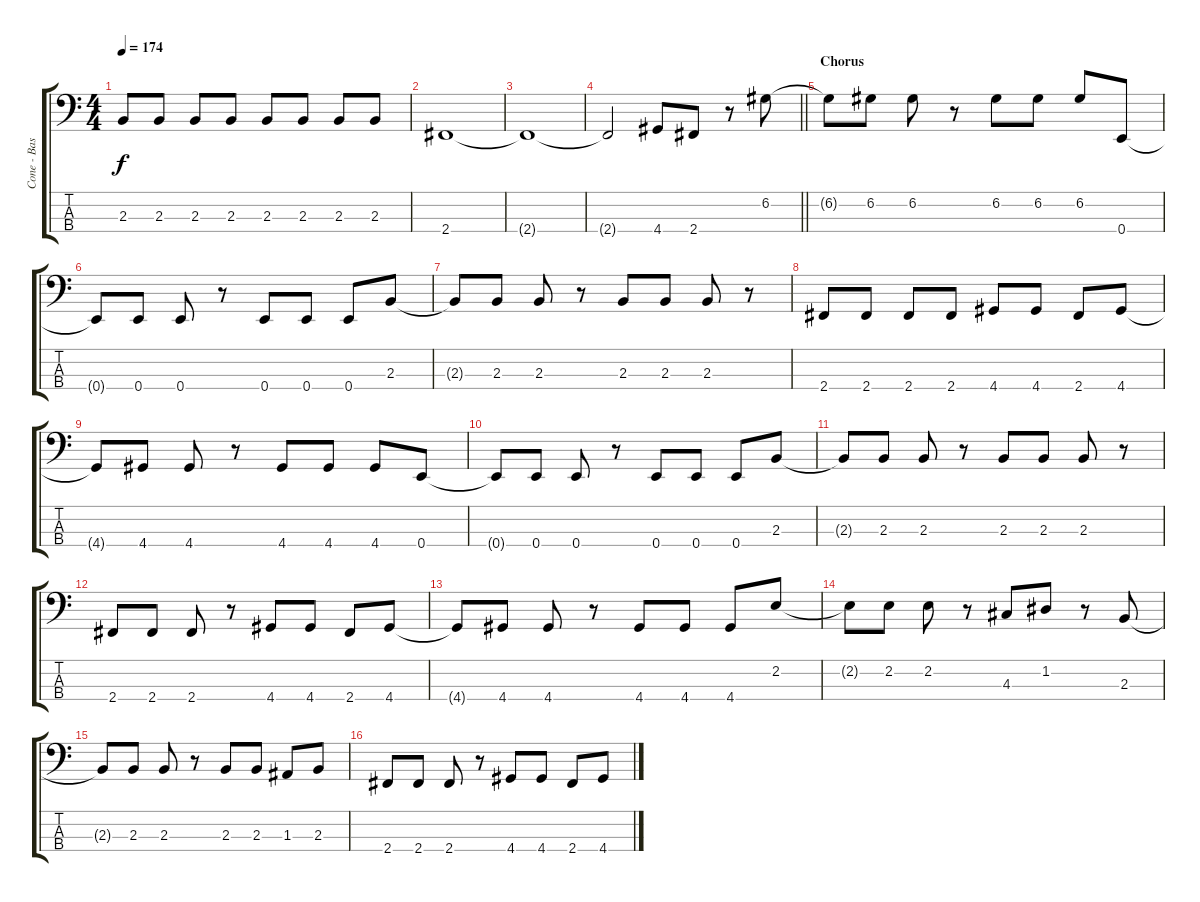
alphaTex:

\track ("Cone - Bass" "Cone - Bas") {instrument electricbasspick}
\staff {score tabs}
\tuning (G2 D2 A1 E1) {hide}
\ts (4 4)
\tempo 174
\clef f4
\ks c
2.3.8{dy f} 2.3.8 2.3.8 2.3.8 2.3.8 2.3.8 2.3.8 2.3.8 |
2.4.1 |
2.4{t}.1 |
\barLineRight lightlight
2.4{t}.2 4.4.8 2.4.8 r.8 6.2.8 |
\section ("" "Chorus")
6.2{t}.8 6.2.8 6.2.8 r.8 6.2.8 6.2.8 6.2.8 0.4.8 |
0.4{t}.8 0.4.8 0.4.8 r.8 0.4.8 0.4.8 0.4.8 2.3.8 |
2.3{t}.8 2.3.8 2.3.8 r.8 2.3.8 2.3.8 2.3.8 r.8 |
2.4.8 2.4.8 2.4.8 2.4.8 4.4.8 4.4.8 2.4.8 4.4.8 |
4.4{t}.8 4.4.8 4.4.8 r.8 4.4.8 4.4.8 4.4.8 0.4.8 |
0.4{t}.8 0.4.8 0.4.8 r.8 0.4.8 0.4.8 0.4.8 2.3.8 |
2.3{t}.8 2.3.8 2.3.8 r.8 2.3.8 2.3.8 2.3.8 r.8 |
2.4.8 2.4.8 2.4.8 r.8 4.4.8 4.4.8 2.4.8 4.4.8 |
4.4{t}.8 4.4.8 4.4.8 r.8 4.4.8 4.4.8 4.4.8 2.2.8 |
2.2{t}.8 2.2.8 2.2.8 r.8 4.3.8 1.2.8 r.8 2.3.8 |
2.3{t}.8 2.3.8 2.3.8 r.8 2.3.8 2.3.8 1.3.8 2.3.8 |
2.4.8 2.4.8 2.4.8 r.8 4.4.8 4.4.8 2.4.8 4.4.8
